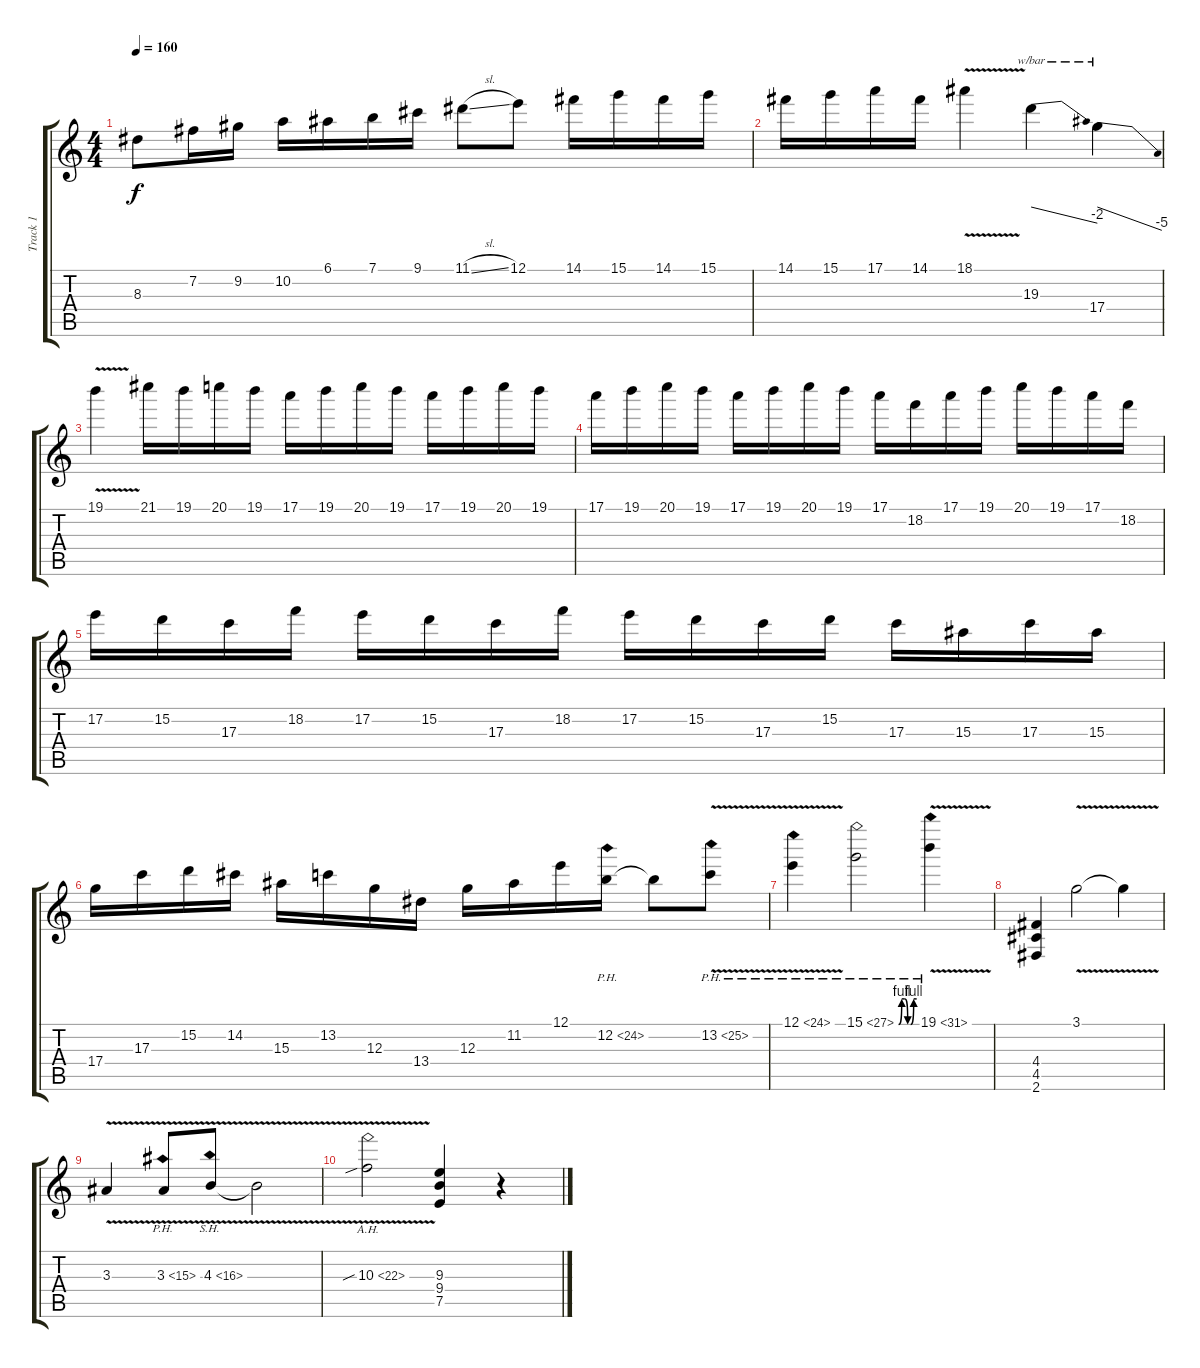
\track ("Track 1" "Track 1") {instrument distortionguitar}
\staff {score tabs}
\tuning (E4 B3 G3 D3 A2 E2) {hide}
\ts (4 4)
\tempo 160
\clef g2
\ks c
8.3.8{dy f} 7.2.16 9.2.16 10.2.16 6.1.16 7.1.16 9.1.16 11.1{sl}.8 12.1.8 14.1.16 15.1.16 14.1.16 15.1.16 |
14.1.16 15.1.16 17.1.16 14.1.16 18.1{v}.4 19.3.4{tbe (dive default 0 0 60 -8)} 17.4.4{tbe (dive default 0 0 60 -20)} |
19.1{v}.4 21.1.16 19.1.16 20.1.16 19.1.16 17.1.16 19.1.16 20.1.16 19.1.16 17.1.16 19.1.16 20.1.16 19.1.16 |
17.1.16 19.1.16 20.1.16 19.1.16 17.1.16 19.1.16 20.1.16 19.1.16 17.1.16 18.2.16 17.1.16 19.1.16 20.1.16 19.1.16 17.1.16 18.2.16 |
17.2.16 15.2.16 17.3.16 18.2.16 17.2.16 15.2.16 17.3.16 18.2.16 17.2.16 15.2.16 17.3.16 15.2.16 17.3.16 15.3.16 17.3.16 15.3.16 |
17.4.16 17.3.16 15.2.16 14.2.16 15.3.16 13.2.16 12.3.16 13.4.16 12.3.16 11.2.16 12.1.16 12.2{ph 12}.16 12.2{t}.8 13.2{ph 12 v}.8 |
12.1{ph 12 v}.4 15.1{be (custom 0 0 10 4 20 4 30 0 40 0 50 4 60 4) ph 12}.2 19.1{ph 12 v}.4 |
(4.4 4.5 2.6).4 3.1{v}.2 3.1{t}.4 |
3.3{v}.4 3.3{ph 12 v}.8 4.3{sh 12 v}.8 4.3{t}.2 |
10.3{ah 12 v sib}.2 (9.3 9.4 7.5).4 r.4
